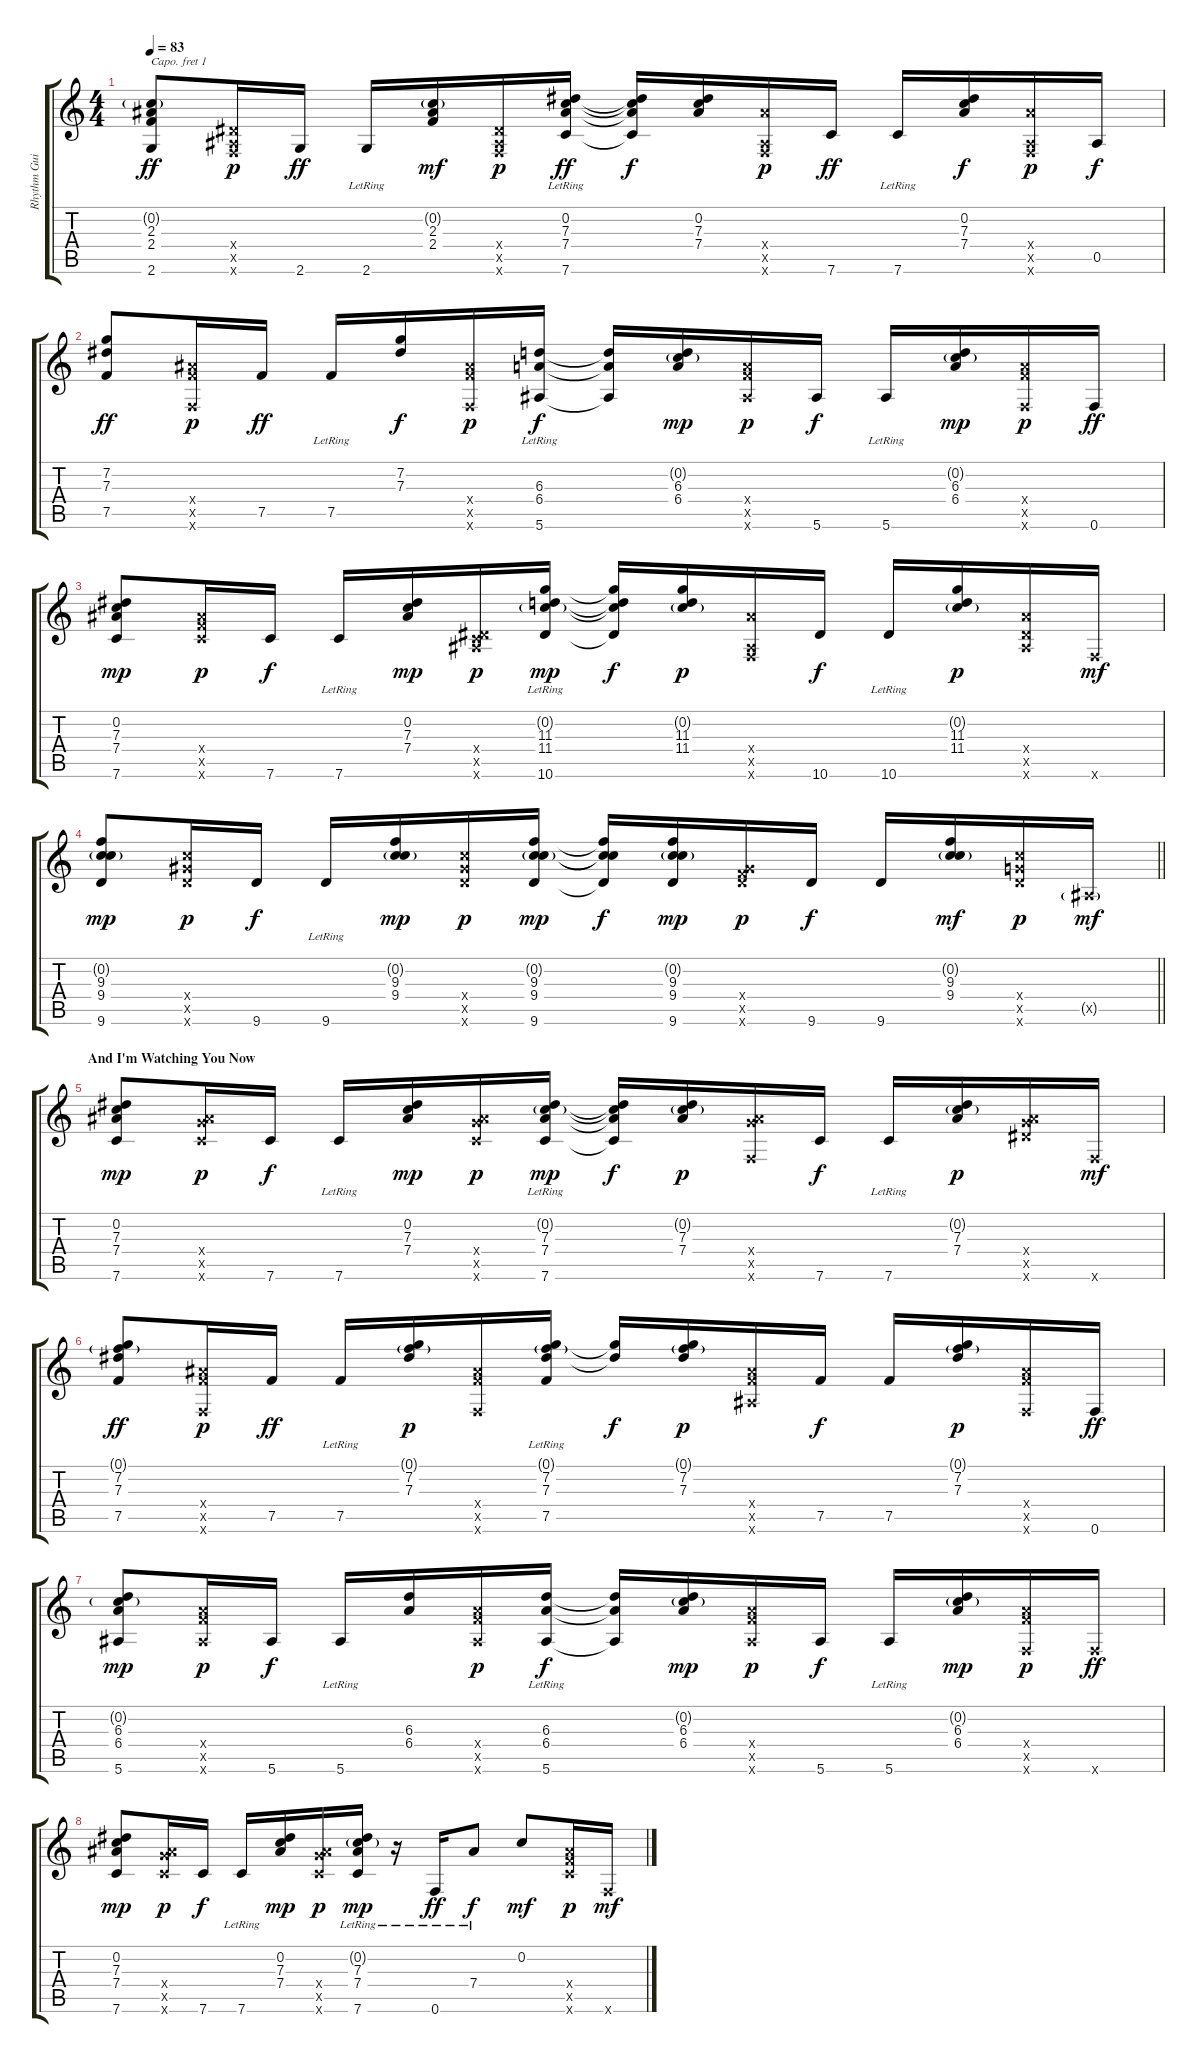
\track ("Rhythm Guitar (Eirik)" "Rhythm Gui") {instrument acousticguitarnylon}
\staff {score tabs}
\capo 1
\tuning (E4 B3 G3 D3 A2 E2) {hide}
\ts (4 4)
\tempo 83
\clef g2
\ks c
(0.2{g} 2.3 2.4 2.6).8{dy ff} (0.4{x} 0.5{x} 0.6{x}).16{dy p} 2.6.16{dy ff} 2.6{lr}.16 (0.2{g} 2.3 2.4).16{dy mf} (0.4{x} 0.5{x} 0.6{x}).16{dy p} (0.2 7.3 7.4 7.6{lr}).16{dy ff} (0.2{t} 7.3{t} 7.4{t} 7.6{t}).16{dy f} (0.2 7.3 7.4).16 (7.4{x} 0.5{x} 0.6{x}).16{dy p} 7.6.16{dy ff} 7.6{lr}.16 (0.2 7.3 7.4).16{dy f} (7.4{x} 0.5{x} 0.6{x}).16{dy p} 0.5.16{dy f} |
(7.2 7.3 7.5).8{dy ff} (7.4{x} 7.5{x} 0.6{x}).16{dy p} 7.5.16{dy ff} 7.5{lr}.16 (7.2 7.3).16{dy f} (7.4{x} 7.5{x} 0.6{x}).16{dy p} (6.3 6.4 5.6{lr}).16{dy f} (6.3{t} 6.4{t} 5.6{t}).16 (0.2{g} 6.3 6.4).16{dy mp} (6.4{x} 7.5{x} 5.6{x}).16{dy p} 5.6.16{dy f} 5.6{lr}.16 (0.2{g} 6.3 6.4).16{dy mp} (6.4{x} 7.5{x} 0.6{x}).16{dy p} 0.6.16{dy ff} |
(0.2 7.3 7.4 7.6).8{dy mp} (7.4{x} 7.5{x} 7.6{x}).16{dy p} 7.6.16{dy f} 7.6{lr}.16 (0.2 7.3 7.4).16{dy mp} (0.4{x} 0.5{x} 7.6{x}).16{dy p} (0.2{g} 11.3 11.4 10.6{lr}).16{dy mp} (0.2{t} 11.3{t} 11.4{t} 10.6{t}).16{dy f} (0.2{g} 11.3 11.4).16{dy p} (7.4{x} 0.5{x} 0.6{x}).16 10.6.16{dy f} 10.6{lr}.16 (0.2{g} 11.3 11.4).16{dy p} (7.4{x} 0.5{x} 10.6{x}).16 0.6{x}.16{dy mf} |
\barLineRight lightlight
(0.2{g} 9.3 9.4 9.6).8{dy mp} (9.4{x} 10.5{x} 9.6{x}).16{dy p} 9.6.16{dy f} 9.6{lr}.16 (0.2{g} 9.3 9.4).16{dy mp} (9.4{x} 10.5{x} 9.6{x}).16{dy p} (0.2{g} 9.3 9.4 9.6).16{dy mp} (0.2{t} 9.3{t} 9.4{t} 9.6{t}).16{dy f} (0.2{g} 9.3 9.4 9.6).16{dy mp} (2.4{x} 10.5{x} 9.6{x}).16{dy p} 9.6.16{dy f} 9.6.16 (0.2{g} 9.3 9.4).16{dy mf} (9.4{x} 9.5{x} 9.6{x}).16{dy p} 0.5{g x}.16{dy mf} |
\section ("" "And I'm Watching You Now")
(0.2 7.3 7.4 7.6).8{dy mp} (7.4{x} 9.5{x} 7.6{x}).16{dy p} 7.6.16{dy f} 7.6{lr}.16 (0.2 7.3 7.4).16{dy mp} (7.4{x} 9.5{x} 7.6{x}).16{dy p} (0.2{g} 7.3 7.4 7.6{lr}).16{dy mp} (0.2{t} 7.3{t} 7.4{t} 7.6{t}).16{dy f} (0.2{g} 7.3 7.4).16{dy p} (7.4{x} 9.5{x} 0.6{x}).16 7.6.16{dy f} 7.6{lr}.16 (0.2{g} 7.3 7.4).16{dy p} (7.4{x} 9.5{x} 10.6{x}).16 0.6{x}.16{dy mf} |
(0.1{g} 7.2 7.3 7.5).8{dy ff} (7.4{x} 7.5{x} 0.6{x}).16{dy p} 7.5.16{dy ff} 7.5{lr}.16 (0.1{g} 7.2 7.3).16{dy p} (7.4{x} 7.5{x} 0.6{x}).16 (0.1{g} 7.2 7.3 7.5{lr}).16 (7.2{t} 7.3{t}).16{dy f} (0.1{g} 7.2 7.3).16{dy p} (7.4{x} 7.5{x} 5.6{x}).16 7.5.16{dy f} 7.5.16 (0.1{g} 7.2 7.3).16{dy p} (7.4{x} 7.5{x} 0.6{x}).16 0.6.16{dy ff} |
(0.2{g} 6.3 6.4 5.6).8{dy mp} (6.4{x} 7.5{x} 5.6{x}).16{dy p} 5.6.16{dy f} 5.6{lr}.16 (6.3 6.4).16 (6.4{x} 7.5{x} 5.6{x}).16{dy p} (6.3 6.4 5.6{lr}).16{dy f} (6.3{t} 6.4{t} 5.6{t}).16 (0.2{g} 6.3 6.4).16{dy mp} (6.4{x} 7.5{x} 5.6{x}).16{dy p} 5.6.16{dy f} 5.6{lr}.16 (0.2{g} 6.3 6.4).16{dy mp} (6.4{x} 7.5{x} 0.6{x}).16{dy p} 0.6{x}.16{dy ff} |
(0.2 7.3 7.4 7.6).8{dy mp} (7.4{x} 9.5{x} 7.6{x}).16{dy p} 7.6.16{dy f} 7.6{lr}.16 (0.2 7.3 7.4).16{dy mp} (7.4{x} 9.5{x} 7.6{x}).16{dy p} (0.2{g} 7.3 7.4 7.6{lr}).16{dy mp} r.16 0.6{lr}.16{dy ff} 7.4{lr}.8{dy f} 0.2.8{dy mf} (7.4{x} 7.5{x} 7.6{x}).16{dy p} 0.6{x}.16{dy mf}
